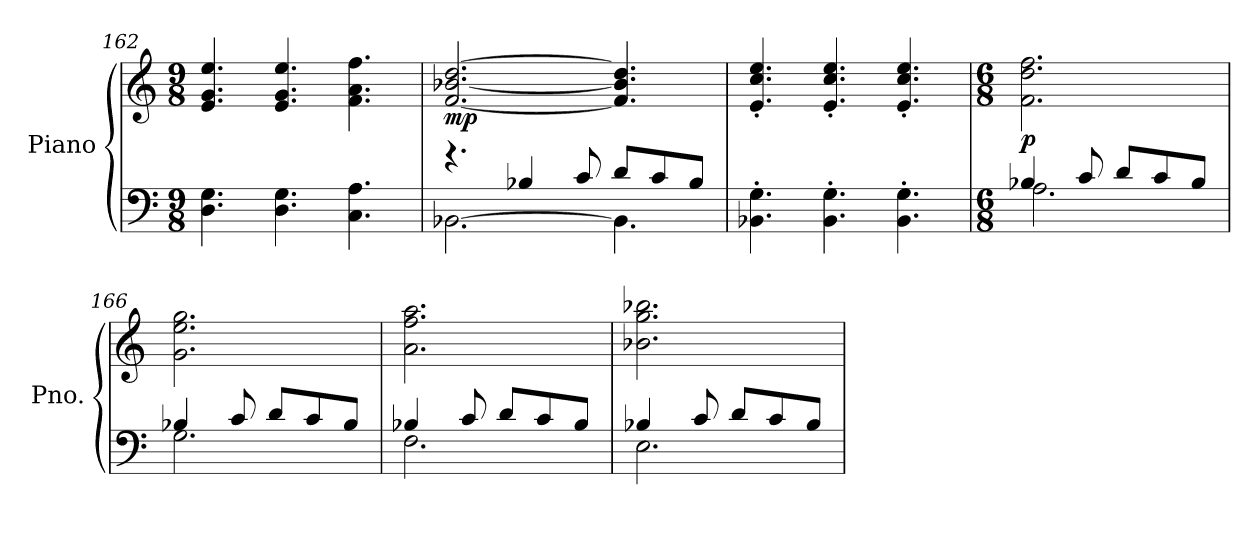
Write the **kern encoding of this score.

**kern	**kern	**dynam
*part1	*part1	*part1
*staff2	*staff1	*staff1/2
*I"Piano	*	*
*I'Pno.	*	*
*clefF4	*clefG2	*
*k[]	*k[]	*
*M9/8	*M9/8	*
=162	=162	=162
4.D\ 4.G\	4.e/ 4.g/ 4.ee/	.
4.D\ 4.G\	4.e/ 4.g/ 4.ee/	.
4.C\ 4.A\	4.f\ 4.a\ 4.ff\	.
=163	=163	=163
*^	*	*
!	!	!	!LO:DY:b
[2.BB-X\	4.rg	[2.f/ [2.b-X/ [2.dd/	mp
.	4B-X/	.	.
.	8c/	.	.
4.BB-\]	8d/L	4.f/] 4.b-/] 4.dd/]	.
.	8c/	.	.
.	8B-/J	.	.
*v	*v	*	*
=164	=164	=164
4.BB-X\' 4.G\'	4.e/' 4.cc/' 4.ee/'	.
4.BB-\' 4.G\'	4.e/' 4.cc/' 4.ee/'	.
4.BB-\' 4.G\'	4.e/' 4.cc/' 4.ee/'	.
=165	=165	=165
*M6/8	*M6/8	*
*^	*	*
!	!	!	!LO:DY:b
4B-X/	2.A\	2.f\ 2.dd\ 2.ff\	p
8c/	.	.	.
8d/L	.	.	.
8c/	.	.	.
8B-/J	.	.	.
=166	=166	=166	=166
4B-X/	2.G\	2.g\ 2.ee\ 2.gg\	.
8c/	.	.	.
8d/L	.	.	.
8c/	.	.	.
8B-/J	.	.	.
!!LO:LB:g=z
=167	=167	=167	=167
4B-X/	2.F\	2.a\ 2.ff\ 2.aa\	.
8c/	.	.	.
8d/L	.	.	.
8c/	.	.	.
8B-/J	.	.	.
=168	=168	=168	=168
4B-X/	2.E\	2.b-X\ 2.gg\ 2.bb-X\	.
8c/	.	.	.
8d/L	.	.	.
8c/	.	.	.
8B-/J	.	.	.
*v	*v	*	*
=	=	=
*-	*-	*-
